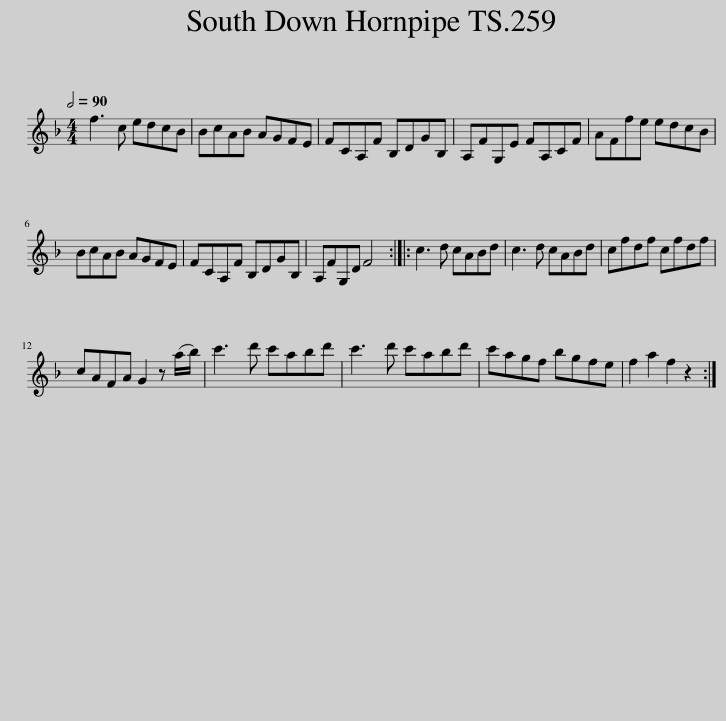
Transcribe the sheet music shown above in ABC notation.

X:1
L:1/8
Q:1/2=90
M:4/4
I:linebreak $
K:F
V:1 treble
V:1
 f3 c edcB | BcAB AGFE | FCA,F B,DGB, | A,FG,E FA,CF | AFfe edcB |$ %5
 BcAB AGFE | FCA,F B,DGB, | A,FG,D F4 :: c3 d cABd | c3 d cABd | %10
 cfdf cfdf |$ cAFA G2 z (a/b/) | c'3 d' c'abd' | c'3 d' c'abd' | c'agf bgfe | %15
 f2 a2 f2 z2 :| %16
